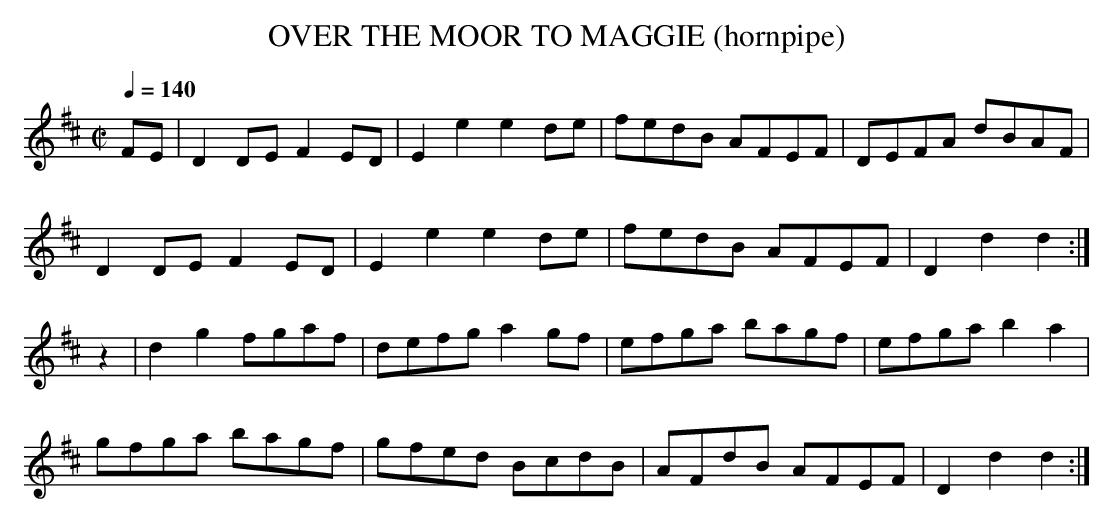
X:1
T:OVER THE MOOR TO MAGGIE (hornpipe)
Q:1/4=140
L:1/8
M:C|
K:D
FE|D2DE F2ED|E2e2 e2de|fedB AFEF|DEFA dBAF|
D2 DE F2 ED|E2 e2 e2 de|fedB AFEF|D2 d2 d2:|
z2|d2 g2 fgaf|defg a2 gf|efga bagf|efga b2 a2|
gfga bagf|gfed BcdB|AFdB AFEF|D2 d2 d2:|
